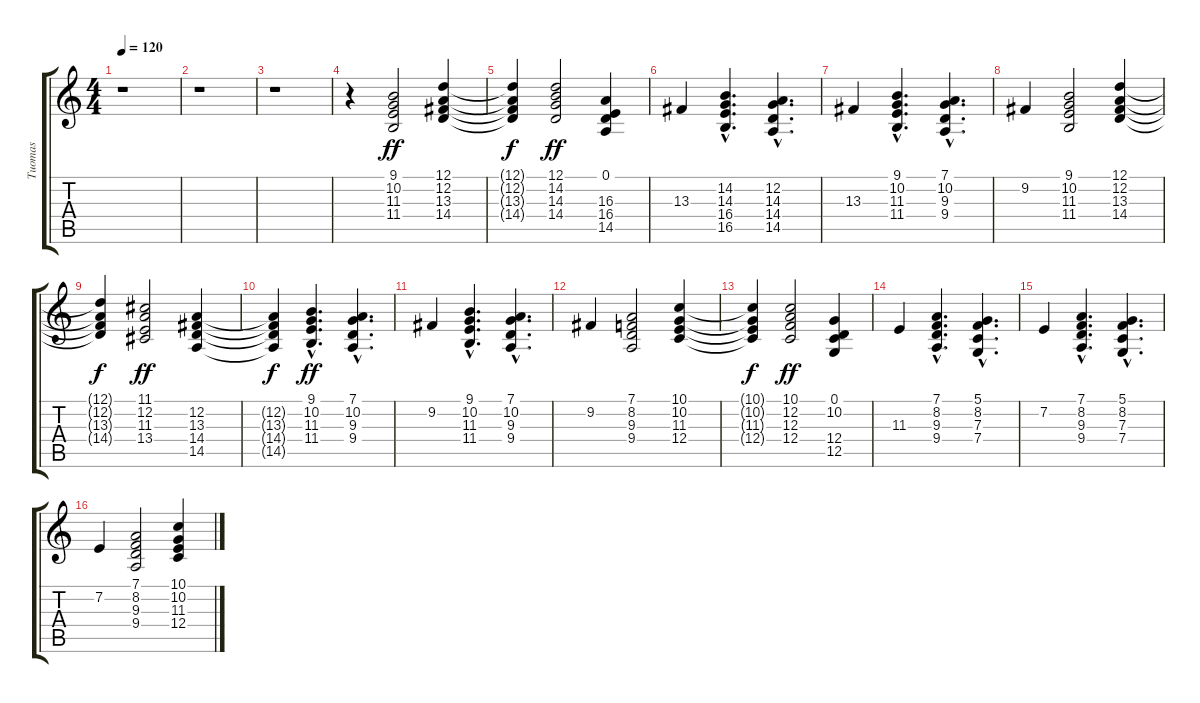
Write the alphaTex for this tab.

\track ("Tuomas" "Tuomas") {instrument choiraahs}
\staff {score tabs}
\tuning (D4 A3 F3 C3 G2 D2) {hide}
\ts (4 4)
\tempo 120
\clef g2
\ks c
r.1{dy f} |
r.1 |
r.1 |
r.4 (9.1 10.2 11.3 11.4).2{dy ff} (12.1 12.2 13.3 14.4).4 |
(12.1{t} 12.2{t} 13.3{t} 14.4{t}).4{dy f} (12.1 14.2 14.3 14.4).2{dy ff} (0.1 16.3 16.4 14.5).4 |
13.3.4 (14.2{hac} 14.3{hac} 16.4{hac} 16.5{hac}).4{d} (12.2 14.3{hac} 14.4 14.5).4{d} |
13.3.4 (9.1{hac} 10.2{hac} 11.3{hac} 11.4{hac}).4{d} (7.1 10.2{hac} 9.3 9.4).4{d} |
9.2.4 (9.1 10.2 11.3 11.4).2 (12.1 12.2 13.3 14.4).4 |
(12.1{t} 12.2{t} 13.3{t} 14.4{t}).4{dy f} (11.1 12.2 11.3 13.4).2{dy ff} (12.2 13.3 14.4 14.5).4 |
(12.2{t} 13.3{t} 14.4{t} 14.5{t}).4{dy f} (9.1{hac} 10.2{hac} 11.3{hac} 11.4{hac}).4{d dy ff} (7.1 10.2{hac} 9.3 9.4).4{d} |
9.2.4 (9.1{hac} 10.2{hac} 11.3{hac} 11.4{hac}).4{d} (7.1 10.2{hac} 9.3 9.4).4{d} |
9.2.4 (7.1 8.2 9.3 9.4).2{volume 13} (10.1 10.2 11.3 12.4).4 |
(10.1{t} 10.2{t} 11.3{t} 12.4{t}).4{dy f} (10.1 12.2 12.3 12.4).2{dy ff} (0.1 10.2 12.4 12.5).4 |
11.3.4 (7.1{hac} 8.2{hac} 9.3{hac} 9.4{hac}).4{d} (5.1 8.2{hac} 7.3 7.4).4{d} |
7.2.4 (7.1{hac} 8.2{hac} 9.3{hac} 9.4{hac}).4{d} (5.1 8.2{hac} 7.3 7.4).4{d} |
7.2.4 (7.1 8.2 9.3 9.4).2{volume 12} (10.1 10.2 11.3 12.4).4{volume 12}
